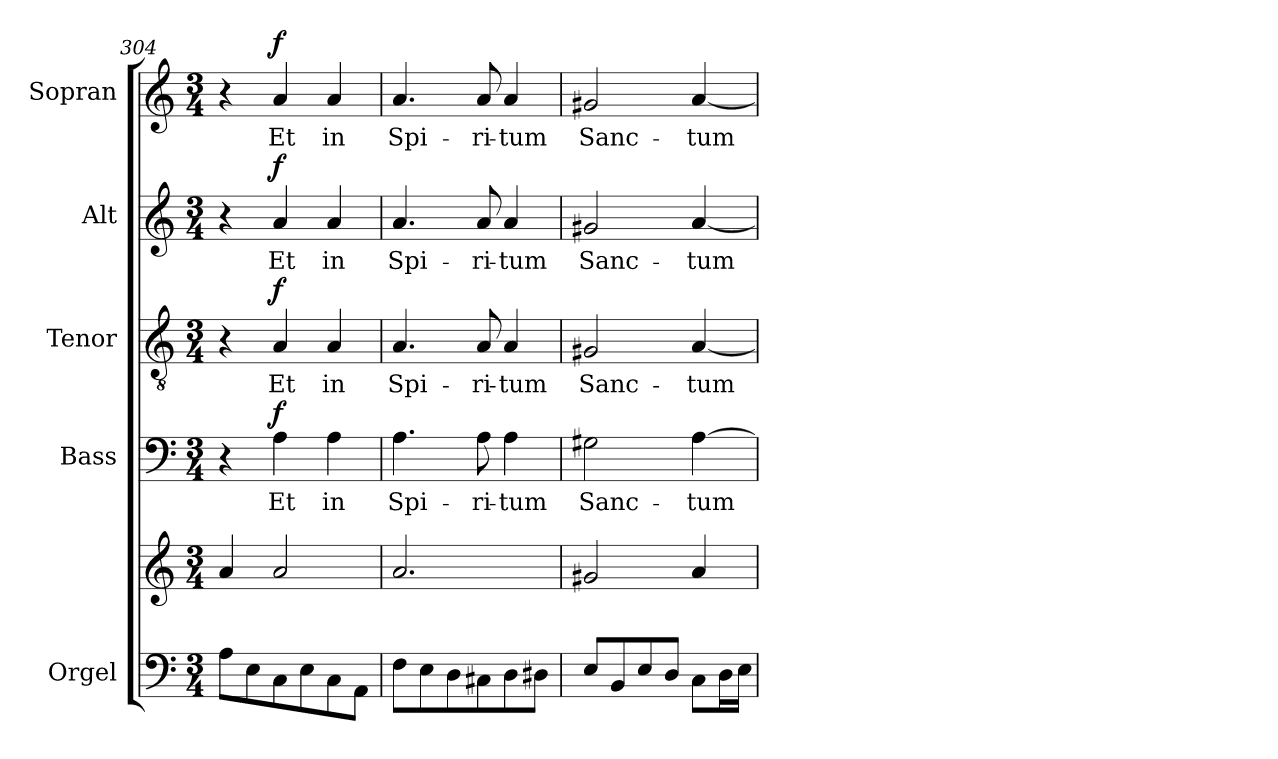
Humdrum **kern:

**kern	**kern	**kern	**text	**dynam	**kern	**text	**dynam	**kern	**text	**dynam	**kern	**text	**dynam
*part5	*part5	*part4	*part4	*part4	*part3	*part3	*part3	*part2	*part2	*part2	*part1	*part1	*part1
*staff6	*staff5	*staff4	*staff4	*staff4	*staff3	*staff3	*staff3	*staff2	*staff2	*staff2	*staff1	*staff1	*staff1
*I"Orgel	*	*I"Bass	*	*	*I"Tenor	*	*	*I"Alt	*	*	*I"Sopran	*	*
*I'Org.	*	*I'B.	*	*	*I'T.	*	*	*I'A.	*	*	*I'S.	*	*
*clefF4	*clefG2	*clefF4	*	*	*clefGv2	*	*	*clefG2	*	*	*clefG2	*	*
*k[]	*k[]	*k[]	*	*	*k[]	*	*	*k[]	*	*	*k[]	*	*
*C:	*C:	*C:	*	*	*C:	*	*	*C:	*	*	*C:	*	*
*M3/4	*M3/4	*M3/4	*	*	*M3/4	*	*	*M3/4	*	*	*M3/4	*	*
=304	=304	=304	=304	=304	=304	=304	=304	=304	=304	=304	=304	=304	=304
8A\L	4a/	4r	.	.	4r	.	.	4r	.	.	4r	.	.
8E\	.	.	.	.	.	.	.	.	.	.	.	.	.
!	!	!	!LO:LY:b	!LO:DY:a	!	!LO:LY:b	!LO:DY:a	!	!LO:LY:b	!LO:DY:a	!	!LO:LY:b	!LO:DY:a
8C\	2a/	4A\	Et	f	4A/	Et	f	4a/	Et	f	4a/	Et	f
8E\	.	.	.	.	.	.	.	.	.	.	.	.	.
!	!	!	!LO:LY:b	!	!	!LO:LY:b	!	!	!LO:LY:b	!	!	!LO:LY:b	!
8C\	.	4A\	in	.	4A/	in	.	4a/	in	.	4a/	in	.
8AA\J	.	.	.	.	.	.	.	.	.	.	.	.	.
=305	=305	=305	=305	=305	=305	=305	=305	=305	=305	=305	=305	=305	=305
!	!	!	!LO:LY:b	!	!	!LO:LY:b	!	!	!LO:LY:b	!	!	!LO:LY:b	!
8F\L	2.a/	4.A\	Spi-	.	4.A/	Spi-	.	4.a/	Spi-	.	4.a/	Spi-	.
8E\	.	.	.	.	.	.	.	.	.	.	.	.	.
8D\	.	.	.	.	.	.	.	.	.	.	.	.	.
!	!	!	!LO:LY:b	!	!	!LO:LY:b	!	!	!LO:LY:b	!	!	!LO:LY:b	!
8C#X\	.	8A\	-ri-	.	8A/	-ri-	.	8a/	-ri-	.	8a/	-ri-	.
!	!	!	!LO:LY:b	!	!	!LO:LY:b	!	!	!LO:LY:b	!	!	!LO:LY:b	!
8D\	.	4A\	-tum	.	4A/	-tum	.	4a/	-tum	.	4a/	-tum	.
8D#X\J	.	.	.	.	.	.	.	.	.	.	.	.	.
=306	=306	=306	=306	=306	=306	=306	=306	=306	=306	=306	=306	=306	=306
!	!	!	!LO:LY:b	!	!	!LO:LY:b	!	!	!LO:LY:b	!	!	!LO:LY:b	!
8E/L	2g#X/	2G#X\	Sanc-	.	2G#X/	Sanc-	.	2g#X/	Sanc-	.	2g#X/	Sanc-	.
8BB/	.	.	.	.	.	.	.	.	.	.	.	.	.
8E/	.	.	.	.	.	.	.	.	.	.	.	.	.
8D/J	.	.	.	.	.	.	.	.	.	.	.	.	.
!	!	!	!LO:LY:b	!	!	!LO:LY:b	!	!	!LO:LY:b	!	!	!LO:LY:b	!
8C\L	4a/	[4A\	-tum	.	[4A/	-tum	.	[4a/	-tum	.	[4a/	-tum	.
16D\L	.	.	.	.	.	.	.	.	.	.	.	.	.
16E\JJ	.	.	.	.	.	.	.	.	.	.	.	.	.
=	=	=	=	=	=	=	=	=	=	=	=	=	=
*-	*-	*-	*-	*-	*-	*-	*-	*-	*-	*-	*-	*-	*-
